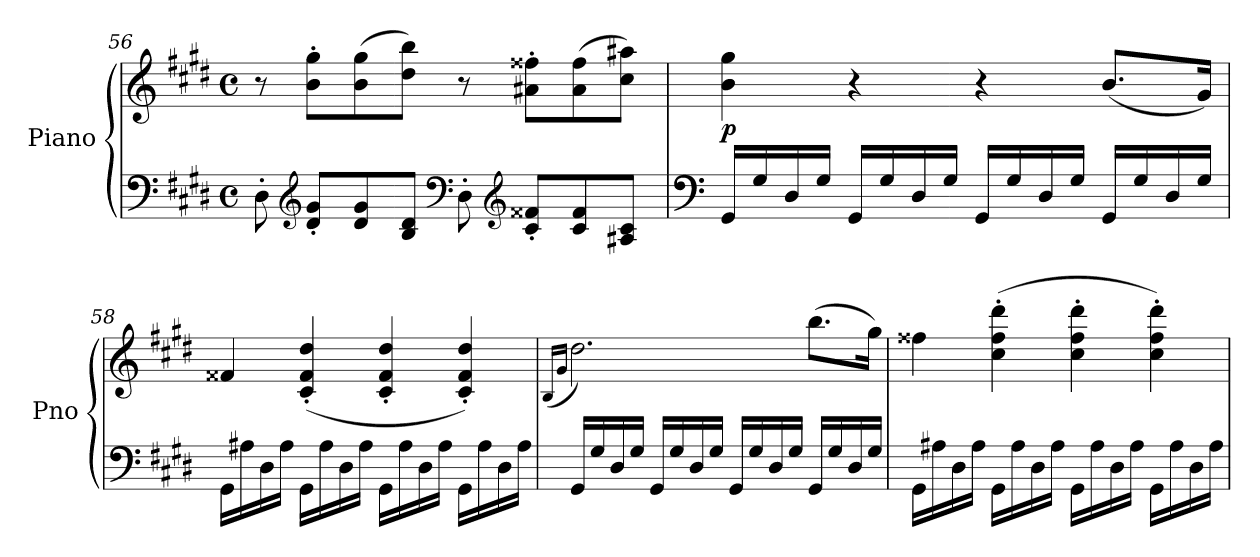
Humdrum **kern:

**kern	**kern	**dynam
*part1	*part1	*part1
*staff2	*staff1	*staff1/2
*I"Piano	*	*
*I'Pno	*	*
*clefF4	*clefG2	*
*k[f#c#g#d#]	*k[f#c#g#d#]	*
*M4/4	*M4/4	*
*met(c)	*met(c)	*
=56	=56	=56
8D#'\	8r	.
*clefG2	*	*
8d#/' 8g#/'L	8b\' 8gg#\'L	.
8d#/ 8g#/	(>8b\ 8gg#\	.
8B/ 8d#/J	8dd#\ 8bb\J)	.
*clefF4	*	*
!	!	!LO:DY:b
8D#'\	8r	other-dynamics
*clefG2	*	*
8c#/' 8f##X/'L	8a#X\' 8ff##X\'L	.
8c#/ 8f##/	(>8a#\ 8ff##\	.
8A#X/ 8c#/J	8cc#\ 8aa#X\J)	.
=57	=57	=57
*clefF4	*	*
!	!	!LO:DY:b
16GG#/LL	4b\ 4gg#\	p
16G#/	.	.
16D#/	.	.
16G#/JJ	.	.
16GG#/LL	4r	.
16G#/	.	.
16D#/	.	.
16G#/JJ	.	.
16GG#/LL	4r	.
16G#/	.	.
16D#/	.	.
16G#/JJ	.	.
16GG#/LL	(<8.b/L	.
16G#/	.	.
16D#/	.	.
16G#/JJ	16g#/Jk)	.
=58	=58	=58
16GG#\LL	4f##X/	.
16A#X\	.	.
16D#\	.	.
16A#\JJ	.	.
16GG#\LL	(>4c#/' 4f##/' 4dd#/'	.
16A#\	.	.
16D#\	.	.
16A#\JJ	.	.
16GG#\LL	4c#/' 4f##/' 4dd#/'	.
16A#\	.	.
16D#\	.	.
16A#\JJ	.	.
16GG#\LL	4c#/' 4f##/' 4dd#/')	.
16A#\	.	.
16D#\	.	.
16A#\JJ	.	.
=59	=59	=59
.	(<16qB/LL	.
.	16qg#/JJ	.
16GG#/LL	2.dd#\)	.
16G#/	.	.
16D#/	.	.
16G#/JJ	.	.
16GG#/LL	.	.
16G#/	.	.
16D#/	.	.
16G#/JJ	.	.
16GG#/LL	.	.
16G#/	.	.
16D#/	.	.
16G#/JJ	.	.
16GG#/LL	(>8.bb\L	.
16G#/	.	.
16D#/	.	.
16G#/JJ	16gg#\Jk)	.
=60	=60	=60
16GG#\LL	4ff##X\	.
16A#X\	.	.
16D#\	.	.
16A#\JJ	.	.
16GG#\LL	(>4cc#\' 4ff##\' 4ddd#\'	.
16A#\	.	.
16D#\	.	.
16A#\JJ	.	.
16GG#\LL	4cc#\' 4ff##\' 4ddd#\'	.
16A#\	.	.
16D#\	.	.
16A#\JJ	.	.
16GG#\LL	4cc#\' 4ff##\' 4ddd#\')	.
16A#\	.	.
16D#\	.	.
16A#\JJ	.	.
=	=	=
*-	*-	*-
